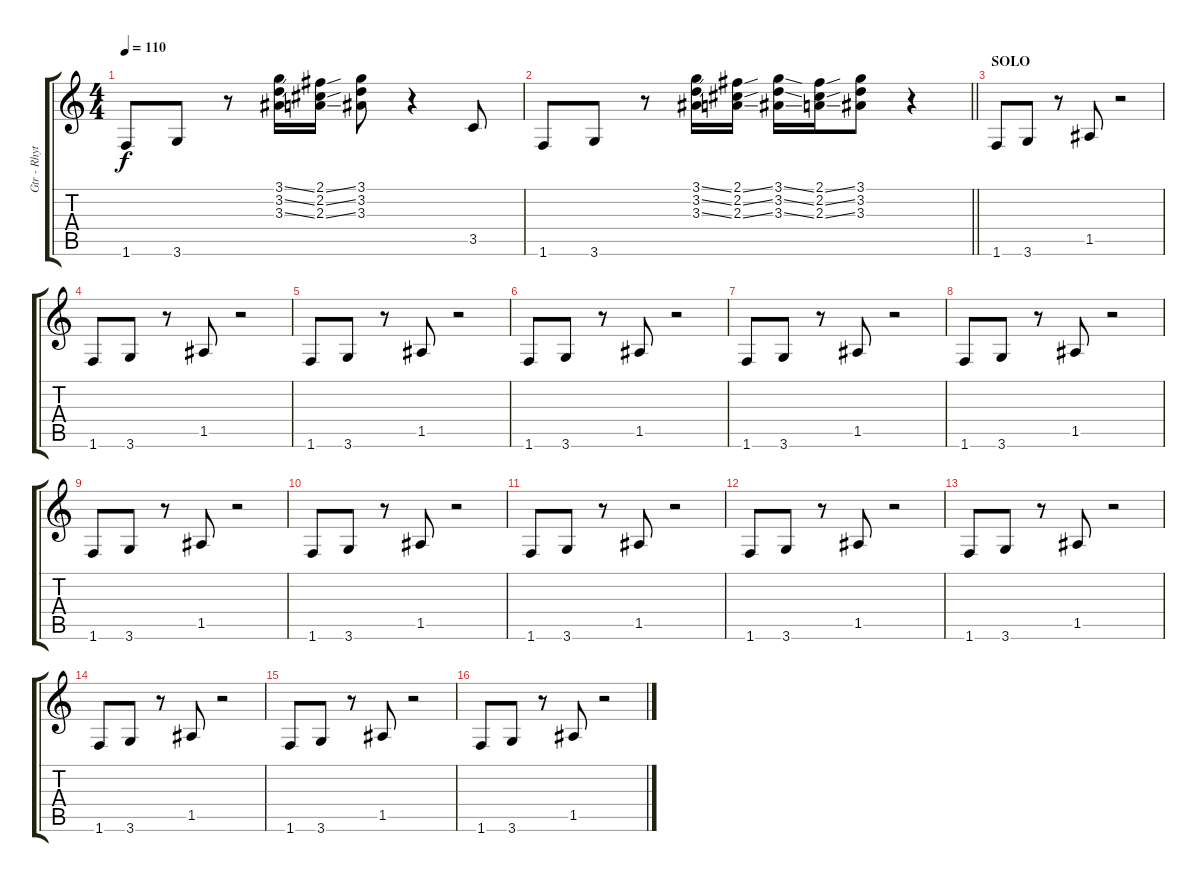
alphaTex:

\track ("Gtr - Rhythm " "Gtr - Rhyt") {instrument overdrivenguitar}
\staff {score tabs}
\tuning (E4 B3 G3 D3 A2 E2) {hide}
\ts (4 4)
\tempo 110
\clef g2
\ks c
1.6.8{dy f} 3.6.8 r.8 (3.1{ss} 3.2{ss} 3.3{ss}).16 (2.1{ss} 2.2{ss} 2.3{ss}).16 (3.1 3.2 3.3).8 r.4 3.5.8 |
\barLineRight lightlight
1.6.8 3.6.8 r.8 (3.1{ss} 3.2{ss} 3.3{ss}).16 (2.1{ss} 2.2{ss} 2.3{ss}).16 (3.1{ss} 3.2{ss} 3.3{ss}).16 (2.1{ss} 2.2{ss} 2.3{ss}).16 (3.1 3.2 3.3).8 r.4 |
\section ("" "SOLO")
1.6.8 3.6.8 r.8 1.5.8 r.2 |
1.6.8 3.6.8 r.8 1.5.8 r.2 |
1.6.8 3.6.8 r.8 1.5.8 r.2 |
1.6.8 3.6.8 r.8 1.5.8 r.2 |
1.6.8 3.6.8 r.8 1.5.8 r.2 |
1.6.8 3.6.8 r.8 1.5.8 r.2 |
1.6.8 3.6.8 r.8 1.5.8 r.2 |
1.6.8 3.6.8 r.8 1.5.8 r.2 |
1.6.8 3.6.8 r.8 1.5.8 r.2 |
1.6.8 3.6.8 r.8 1.5.8 r.2 |
1.6.8 3.6.8 r.8 1.5.8 r.2 |
1.6.8 3.6.8 r.8 1.5.8 r.2 |
1.6.8 3.6.8 r.8 1.5.8 r.2 |
1.6.8 3.6.8 r.8 1.5.8 r.2
